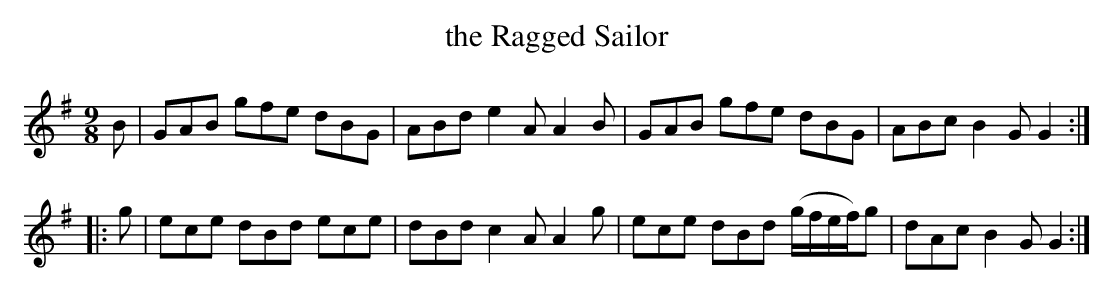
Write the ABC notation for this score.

X:1
T:the Ragged Sailor
M:9/8
K:G
B|\
GAB gfe dBG| ABd e2A A2B| GAB gfe dBG| ABc B2G G2::
g|\
ece dBd ece| dBd c2A A2g| ece dBd (g/f/e/f/)g| dAc B2G G2:|
